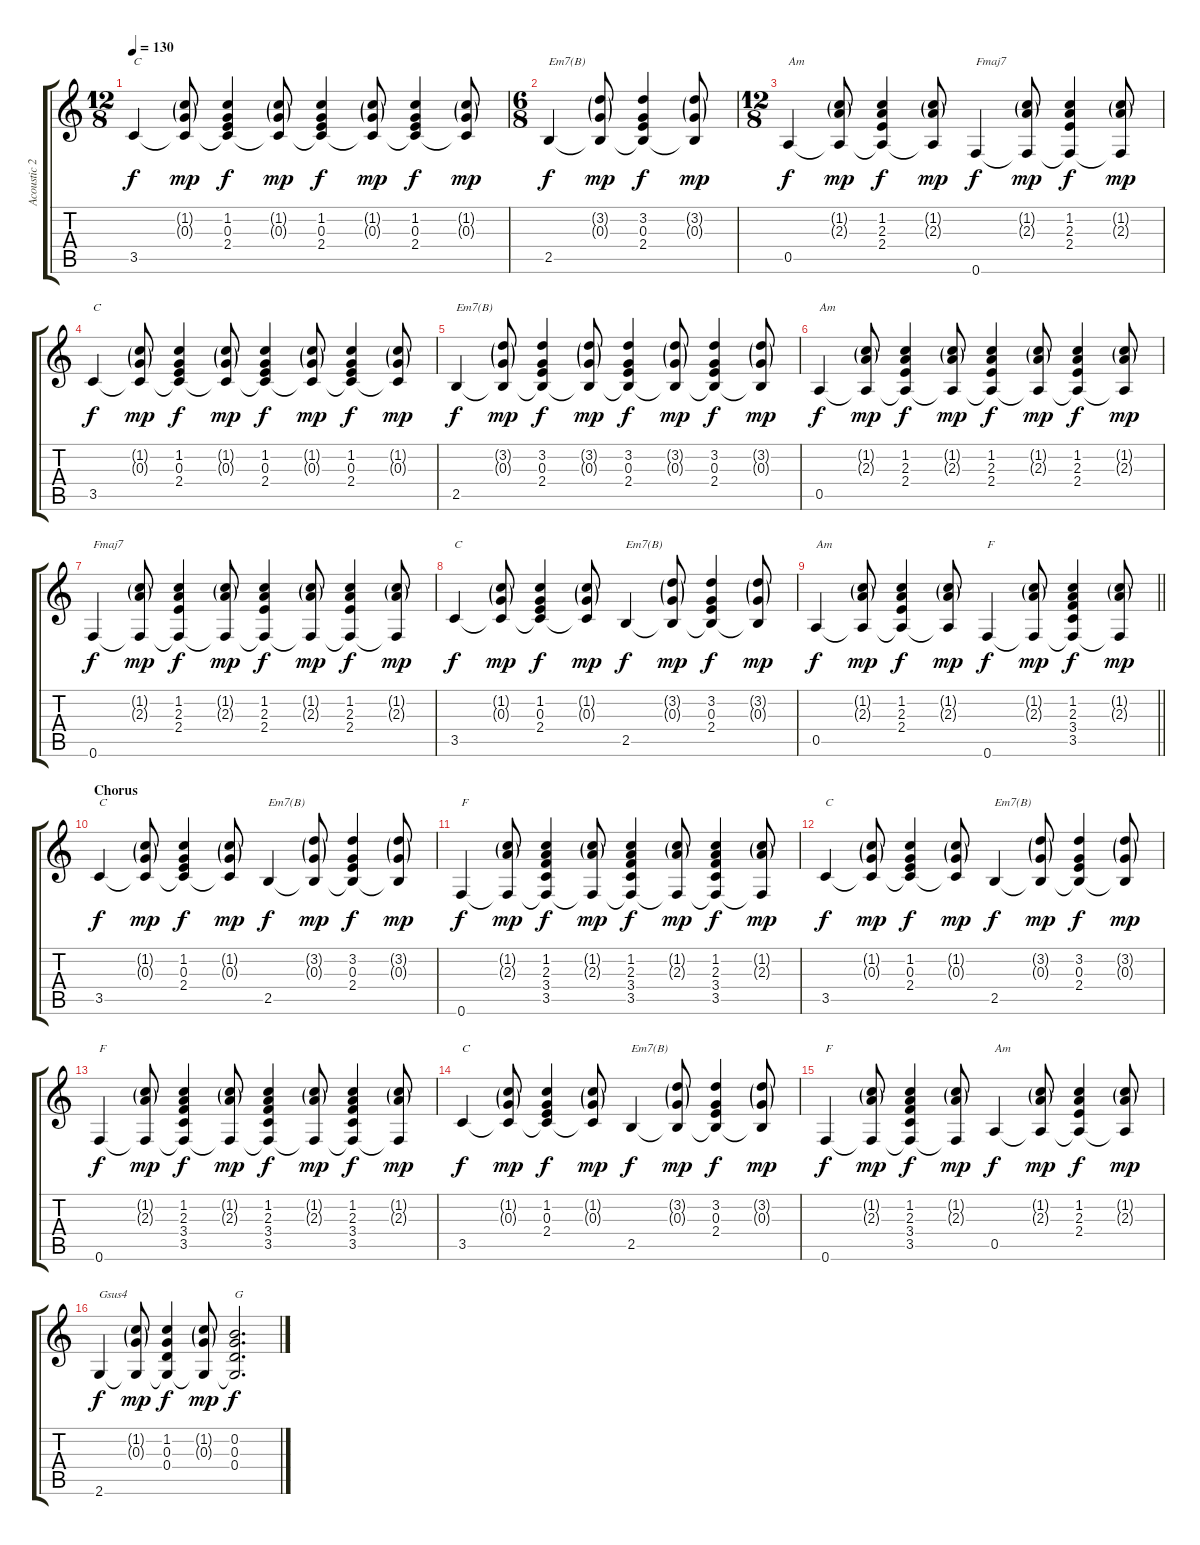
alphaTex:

\track ("Acoustic 2" "Acoustic 2") {instrument acousticguitarnylon}
\staff {score tabs}
\tuning (E4 B3 G3 D3 A2 F2) {hide}
\ts (12 8)
\tempo 130
\clef g2
\ks c
3.5.4{txt "C" dy f} (1.2{g} 0.3{g} 3.5{t}).8{dy mp} (1.2 0.3 2.4 3.5{t}).4{dy f} (1.2{g} 0.3{g} 3.5{t}).8{dy mp} (1.2 0.3 2.4 3.5{t}).4{dy f} (1.2{g} 0.3{g} 3.5{t}).8{dy mp} (1.2 0.3 2.4 3.5{t}).4{dy f} (1.2{g} 0.3{g} 3.5{t}).8{dy mp} |
\ts (6 8)
2.5.4{txt "Em7(B)" dy f} (3.2{g} 0.3{g} 2.5{t}).8{dy mp} (3.2 0.3 2.4 2.5{t}).4{dy f} (3.2{g} 0.3{g} 2.5{t}).8{dy mp} |
\ts (12 8)
0.5.4{txt "Am" dy f} (1.2{g} 2.3{g} 0.5{t}).8{dy mp} (1.2 2.3 2.4 0.5{t}).4{dy f} (1.2{g} 2.3{g} 0.5{t}).8{dy mp} 0.6.4{txt "Fmaj7" dy f} (1.2{g} 2.3{g} 0.6{t}).8{dy mp} (1.2 2.3 2.4 0.6{t}).4{dy f} (1.2{g} 2.3{g} 0.6{t}).8{dy mp} |
3.5.4{txt "C" dy f} (1.2{g} 0.3{g} 3.5{t}).8{dy mp} (1.2 0.3 2.4 3.5{t}).4{dy f} (1.2{g} 0.3{g} 3.5{t}).8{dy mp} (1.2 0.3 2.4 3.5{t}).4{dy f} (1.2{g} 0.3{g} 3.5{t}).8{dy mp} (1.2 0.3 2.4 3.5{t}).4{dy f} (1.2{g} 0.3{g} 3.5{t}).8{dy mp} |
2.5.4{txt "Em7(B)" dy f} (3.2{g} 0.3{g} 2.5{t}).8{dy mp} (3.2 0.3 2.4 2.5{t}).4{dy f} (3.2{g} 0.3{g} 2.5{t}).8{dy mp} (3.2 0.3 2.4 2.5{t}).4{dy f} (3.2{g} 0.3{g} 2.5{t}).8{dy mp} (3.2 0.3 2.4 2.5{t}).4{dy f} (3.2{g} 0.3{g} 2.5{t}).8{dy mp} |
0.5.4{txt "Am" dy f} (1.2{g} 2.3{g} 0.5{t}).8{dy mp} (1.2 2.3 2.4 0.5{t}).4{dy f} (1.2{g} 2.3{g} 0.5{t}).8{dy mp} (1.2 2.3 2.4 0.5{t}).4{dy f} (1.2{g} 2.3{g} 0.5{t}).8{dy mp} (1.2 2.3 2.4 0.5{t}).4{dy f} (1.2{g} 2.3{g} 0.5{t}).8{dy mp} |
0.6.4{txt "Fmaj7" dy f} (1.2{g} 2.3{g} 0.6{t}).8{dy mp} (1.2 2.3 2.4 0.6{t}).4{dy f} (1.2{g} 2.3{g} 0.6{t}).8{dy mp} (1.2 2.3 2.4 0.6{t}).4{dy f} (1.2{g} 2.3{g} 0.6{t}).8{dy mp} (1.2 2.3 2.4 0.6{t}).4{dy f} (1.2{g} 2.3{g} 0.6{t}).8{dy mp} |
3.5.4{txt "C" dy f} (1.2{g} 0.3{g} 3.5{t}).8{dy mp} (1.2 0.3 2.4 3.5{t}).4{dy f} (1.2{g} 0.3{g} 3.5{t}).8{dy mp} 2.5.4{txt "Em7(B)" dy f} (3.2{g} 0.3{g} 2.5{t}).8{dy mp} (3.2 0.3 2.4 2.5{t}).4{dy f} (3.2{g} 0.3{g} 2.5{t}).8{dy mp} |
\barLineRight lightlight
0.5.4{txt "Am" dy f} (1.2{g} 2.3{g} 0.5{t}).8{dy mp} (1.2 2.3 2.4 0.5{t}).4{dy f} (1.2{g} 2.3{g} 0.5{t}).8{dy mp} 0.6.4{txt "F" dy f} (1.2{g} 2.3{g} 0.6{t}).8{dy mp} (1.2 2.3 3.4 3.5 0.6{t}).4{dy f} (1.2{g} 2.3{g} 0.6{t}).8{dy mp} |
\section ("" "Chorus")
3.5.4{txt "C" dy f} (1.2{g} 0.3{g} 3.5{t}).8{dy mp} (1.2 0.3 2.4 3.5{t}).4{dy f} (1.2{g} 0.3{g} 3.5{t}).8{dy mp} 2.5.4{txt "Em7(B)" dy f} (3.2{g} 0.3{g} 2.5{t}).8{dy mp} (3.2 0.3 2.4 2.5{t}).4{dy f} (3.2{g} 0.3{g} 2.5{t}).8{dy mp} |
0.6.4{txt "F" dy f} (1.2{g} 2.3{g} 0.6{t}).8{dy mp} (1.2 2.3 3.4 3.5 0.6{t}).4{dy f} (1.2{g} 2.3{g} 0.6{t}).8{dy mp} (1.2 2.3 3.4 3.5 0.6{t}).4{dy f} (1.2{g} 2.3{g} 0.6{t}).8{dy mp} (1.2 2.3 3.4 3.5 0.6{t}).4{dy f} (1.2{g} 2.3{g} 0.6{t}).8{dy mp} |
3.5.4{txt "C" dy f} (1.2{g} 0.3{g} 3.5{t}).8{dy mp} (1.2 0.3 2.4 3.5{t}).4{dy f} (1.2{g} 0.3{g} 3.5{t}).8{dy mp} 2.5.4{txt "Em7(B)" dy f} (3.2{g} 0.3{g} 2.5{t}).8{dy mp} (3.2 0.3 2.4 2.5{t}).4{dy f} (3.2{g} 0.3{g} 2.5{t}).8{dy mp} |
0.6.4{txt "F" dy f} (1.2{g} 2.3{g} 0.6{t}).8{dy mp} (1.2 2.3 3.4 3.5 0.6{t}).4{dy f} (1.2{g} 2.3{g} 0.6{t}).8{dy mp} (1.2 2.3 3.4 3.5 0.6{t}).4{dy f} (1.2{g} 2.3{g} 0.6{t}).8{dy mp} (1.2 2.3 3.4 3.5 0.6{t}).4{dy f} (1.2{g} 2.3{g} 0.6{t}).8{dy mp} |
3.5.4{txt "C" dy f} (1.2{g} 0.3{g} 3.5{t}).8{dy mp} (1.2 0.3 2.4 3.5{t}).4{dy f} (1.2{g} 0.3{g} 3.5{t}).8{dy mp} 2.5.4{txt "Em7(B)" dy f} (3.2{g} 0.3{g} 2.5{t}).8{dy mp} (3.2 0.3 2.4 2.5{t}).4{dy f} (3.2{g} 0.3{g} 2.5{t}).8{dy mp} |
0.6.4{txt "F" dy f} (1.2{g} 2.3{g} 0.6{t}).8{dy mp} (1.2 2.3 3.4 3.5 0.6{t}).4{dy f} (1.2{g} 2.3{g} 0.6{t}).8{dy mp} 0.5.4{txt "Am" dy f} (1.2{g} 2.3{g} 0.5{t}).8{dy mp} (1.2 2.3 2.4 0.5{t}).4{dy f} (1.2{g} 2.3{g} 0.5{t}).8{dy mp} |
2.6.4{txt "Gsus4" dy f} (1.2{g} 0.3{g} 2.6{t}).8{dy mp} (1.2 0.3 0.4 2.6{t}).4{dy f} (1.2{g} 0.3{g} 2.6{t}).8{dy mp} (0.2 0.3 0.4 2.6{t}).2{d txt "G" dy f}
